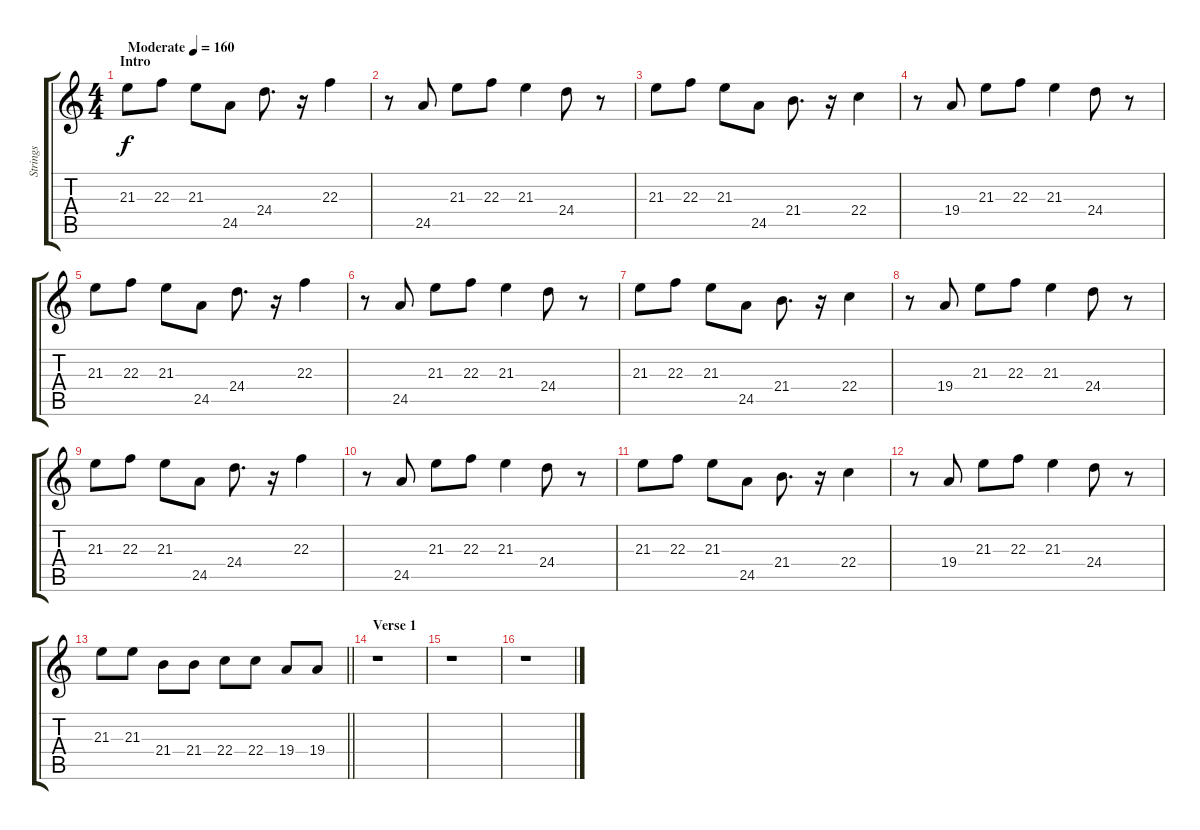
\track ("Strings" "Strings") {instrument acousticgrandpiano}
\staff {score tabs}
\tuning (E4 B3 G3 D3 A2 E2) {hide}
\ts (4 4)
\section ("" "Intro")
\tempo (160 "Moderate")
\clef g2
\ks c
21.3.8{dy f instrument acousticgrandpiano} 22.3.8 21.3.8 24.5.8 24.4.8{d} r.16 22.3.4 |
r.8 24.5.8 21.3.8 22.3.8 21.3.4 24.4.8 r.8 |
21.3.8 22.3.8 21.3.8 24.5.8 21.4.8{d} r.16 22.4.4 |
r.8 19.4.8 21.3.8 22.3.8 21.3.4 24.4.8 r.8 |
21.3.8 22.3.8 21.3.8 24.5.8 24.4.8{d} r.16 22.3.4 |
r.8 24.5.8 21.3.8 22.3.8 21.3.4 24.4.8 r.8 |
21.3.8 22.3.8 21.3.8 24.5.8 21.4.8{d} r.16 22.4.4 |
r.8 19.4.8 21.3.8 22.3.8 21.3.4 24.4.8 r.8 |
21.3.8 22.3.8 21.3.8 24.5.8 24.4.8{d} r.16 22.3.4 |
r.8 24.5.8 21.3.8 22.3.8 21.3.4 24.4.8 r.8 |
21.3.8 22.3.8 21.3.8 24.5.8 21.4.8{d} r.16 22.4.4 |
r.8 19.4.8 21.3.8 22.3.8 21.3.4 24.4.8 r.8 |
\barLineRight lightlight
21.3.8 21.3.8 21.4.8 21.4.8 22.4.8 22.4.8 19.4.8 19.4.8 |
\section ("" "Verse 1")
r.1 |
r.1 |
r.1
